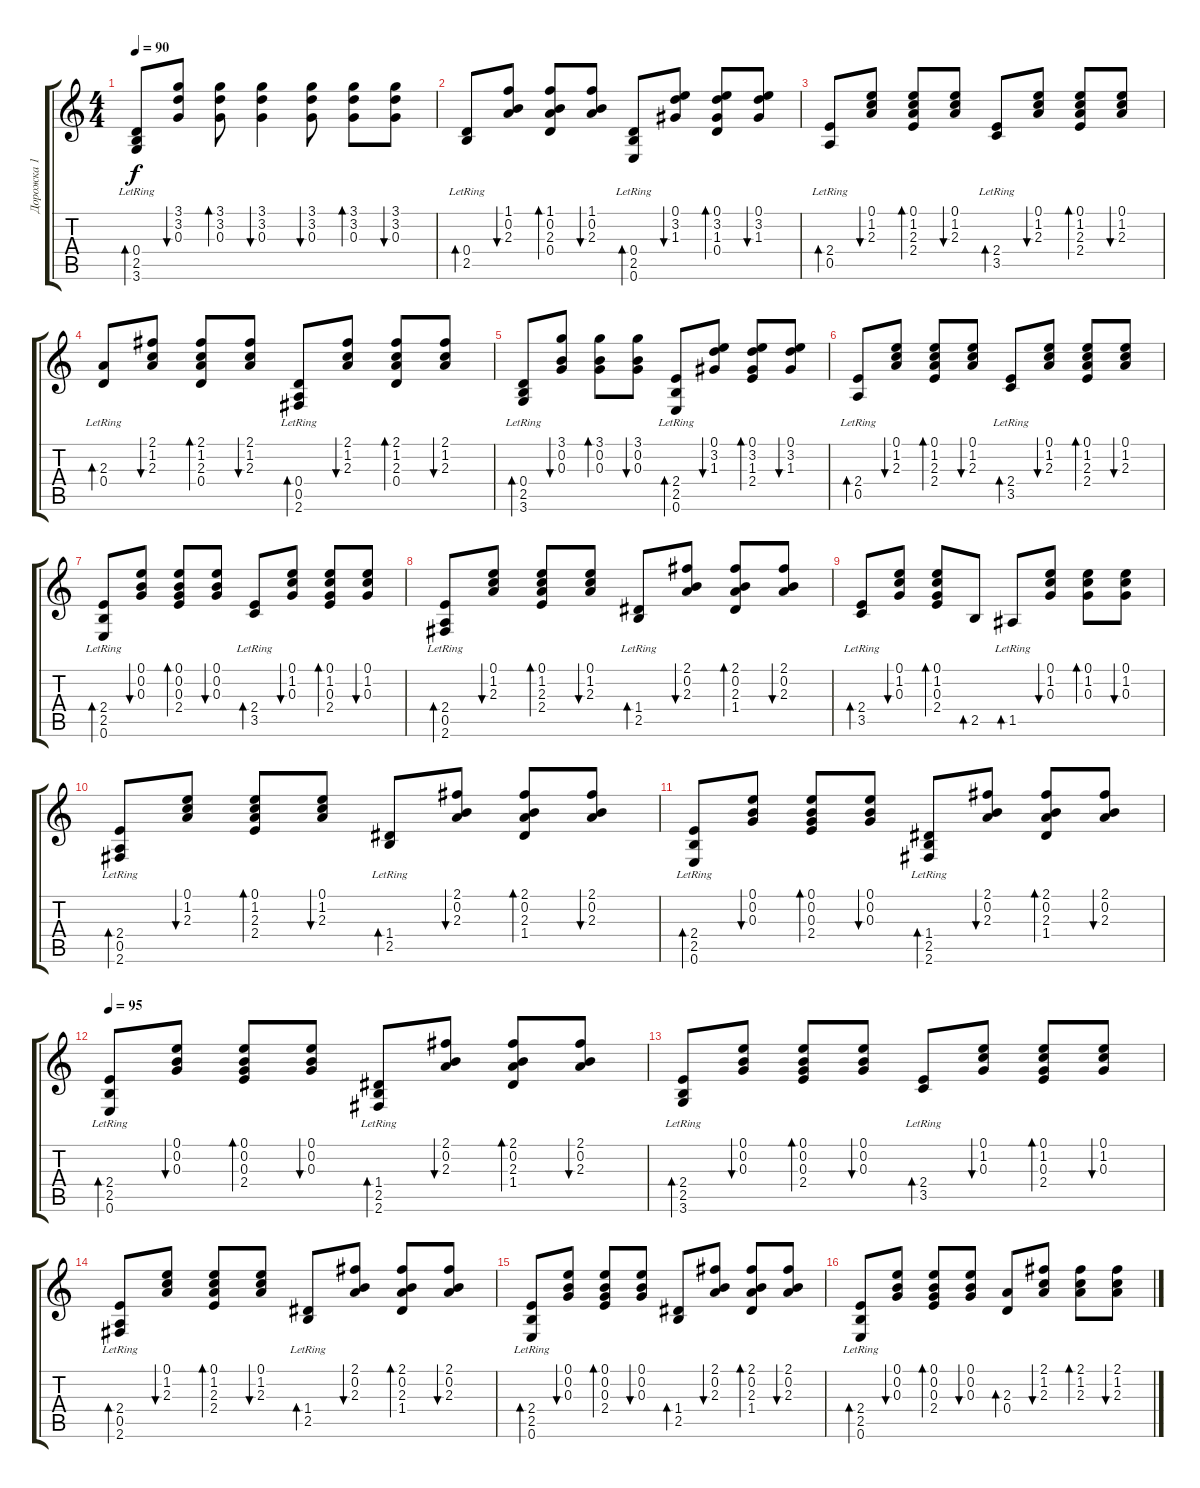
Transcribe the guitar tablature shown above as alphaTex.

\track ("Дорожка 1" "Дорожка 1") {instrument acousticguitarsteel}
\staff {score tabs}
\tuning (E4 B3 G3 D3 A2 E2) {hide}
\ts (4 4)
\tempo 90
\clef g2
\ks c
(0.4 2.5{lr} 3.6{lr}).8{bd 60 dy f} (3.1 3.2 0.3).8{bu 60} (3.1 3.2 0.3).8{bd 60} (3.1 3.2 0.3).4{bu 60} (3.1 3.2 0.3).8{bu 60} (3.1 3.2 0.3).8{bd 60} (3.1 3.2 0.3).8{bu 60} |
(0.4 2.5{lr}).8{bd 60} (1.1 0.2 2.3).8{bu 60} (1.1 0.2 2.3 0.4).8{bd 60} (1.1 0.2 2.3).8{bu 60} (0.4 2.5 0.6{lr}).8{bd 60} (0.1 3.2 1.3).8{bu 60} (0.1 3.2 1.3 0.4).8{bd 60} (0.1 3.2 1.3).8{bu 60} |
(2.4 0.5{lr}).8{bd 60} (0.1 1.2 2.3).8{bu 60} (0.1 1.2 2.3 2.4).8{bd 60} (0.1 1.2 2.3).8{bu 60} (2.4 3.5{lr}).8{bd 60} (0.1 1.2 2.3).8{bu 60} (0.1 1.2 2.3 2.4).8{bd 60} (0.1 1.2 2.3).8{bu 60} |
(2.3 0.4{lr}).8{bd 60} (2.1 1.2 2.3).8{bu 60} (2.1 1.2 2.3 0.4).8{bd 60} (2.1 1.2 2.3).8{bu 60} (0.4{lr} 0.5 2.6{lr}).8{bd 60} (2.1 1.2 2.3).8{bu 60} (2.1 1.2 2.3 0.4).8{bd 60} (2.1 1.2 2.3).8{bu 60} |
(0.4 2.5{lr} 3.6{lr}).8{bd 60} (3.1 0.2 0.3).8{bu 60} (3.1 0.2 0.3).8{bd 60} (3.1 0.2 0.3).8{bu 60} (2.4 2.5 0.6{lr}).8{bd 60} (0.1 3.2 1.3).8{bu 60} (0.1 3.2 1.3 2.4).8{bd 60} (0.1 3.2 1.3).8{bu 60} |
(2.4 0.5{lr}).8{bd 60} (0.1 1.2 2.3).8{bu 60} (0.1 1.2 2.3 2.4).8{bd 60} (0.1 1.2 2.3).8{bu 60} (2.4 3.5{lr}).8{bd 60} (0.1 1.2 2.3).8{bu 60} (0.1 1.2 2.3 2.4).8{bd 60} (0.1 1.2 2.3).8{bu 60} |
(2.4 2.5 0.6{lr}).8{bd 60} (0.1 0.2 0.3).8{bu 60} (0.1 0.2 0.3 2.4).8{bd 60} (0.1 0.2 0.3).8{bu 60} (2.4 3.5{lr}).8{bd 60} (0.1 1.2 0.3).8{bu 60} (0.1 1.2 0.3 2.4).8{bd 60} (0.1 1.2 0.3).8{bu 60} |
(2.4 0.5{lr} 2.6).8{bd 60} (0.1 1.2 2.3).8{bu 60} (0.1 1.2 2.3 2.4).8{bd 60} (0.1 1.2 2.3).8{bu 60} (1.4 2.5{lr}).8{bd 60} (2.1 0.2 2.3).8{bu 60} (2.1 0.2 2.3 1.4).8{bd 60} (2.1 0.2 2.3).8{bu 60} |
(2.4 3.5{lr}).8{bd 60} (0.1 1.2 0.3).8{bu 60} (0.1 1.2 0.3 2.4).8{bd 60} 2.5.8{bd 60} 1.5{lr}.8{bd 60} (0.1 1.2 0.3).8{bu 60} (0.1 1.2 0.3).8{bd 60} (0.1 1.2 0.3).8{bu 60} |
(2.4 0.5{lr} 2.6).8{bd 60} (0.1 1.2 2.3).8{bu 60} (0.1 1.2 2.3 2.4).8{bd 60} (0.1 1.2 2.3).8{bu 60} (1.4 2.5{lr}).8{bd 60} (2.1 0.2 2.3).8{bu 60} (2.1 0.2 2.3 1.4).8{bd 60} (2.1 0.2 2.3).8{bu 60} |
(2.4 2.5 0.6{lr}).8{bd 60} (0.1 0.2 0.3).8{bu 60} (0.1 0.2 0.3 2.4).8{bd 60} (0.1 0.2 0.3).8{bu 60} (1.4 2.5 2.6{lr}).8{bd 60} (2.1 0.2 2.3).8{bu 60} (2.1 0.2 2.3 1.4).8{bd 60} (2.1 0.2 2.3).8{bu 60} |
\tempo 95
(2.4 2.5 0.6{lr}).8{bd 60} (0.1 0.2 0.3).8{bu 60} (0.1 0.2 0.3 2.4).8{bd 60} (0.1 0.2 0.3).8{bu 60} (1.4 2.5 2.6{lr}).8{bd 60} (2.1 0.2 2.3).8{bu 60} (2.1 0.2 2.3 1.4).8{bd 60} (2.1 0.2 2.3).8{bu 60} |
(2.4 2.5 3.6{lr}).8{bd 60} (0.1 0.2 0.3).8{bu 60} (0.1 0.2 0.3 2.4).8{bd 60} (0.1 0.2 0.3).8{bu 60} (2.4 3.5{lr}).8{bd 60} (0.1 1.2 0.3).8{bu 60} (0.1 1.2 0.3 2.4).8{bd 60} (0.1 1.2 0.3).8{bu 60} |
(2.4 0.5{lr} 2.6).8{bd 60} (0.1 1.2 2.3).8{bu 60} (0.1 1.2 2.3 2.4).8{bd 60} (0.1 1.2 2.3).8{bu 60} (1.4 2.5{lr}).8{bd 60} (2.1 0.2 2.3).8{bu 60} (2.1 0.2 2.3 1.4).8{bd 60} (2.1 0.2 2.3).8{bu 60} |
(2.4 2.5 0.6{lr}).8{bd 60} (0.1 0.2 0.3).8{bu 60} (0.1 0.2 0.3 2.4).8{bd 60} (0.1 0.2 0.3).8{bu 60} (1.4 2.5).8{bd 60} (2.1 0.2 2.3).8{bu 60} (2.1 0.2 2.3 1.4).8{bd 60} (2.1 0.2 2.3).8{bu 60} |
(2.4 2.5 0.6{lr}).8{bd 60} (0.1 0.2 0.3).8{bu 60} (0.1 0.2 0.3 2.4).8{bd 60} (0.1 0.2 0.3).8{bu 60} (2.3 0.4).8{bd 60} (2.1 1.2 2.3).8{bu 60} (2.1 1.2 2.3).8{bd 60} (2.1 1.2 2.3).8{bu 60}
